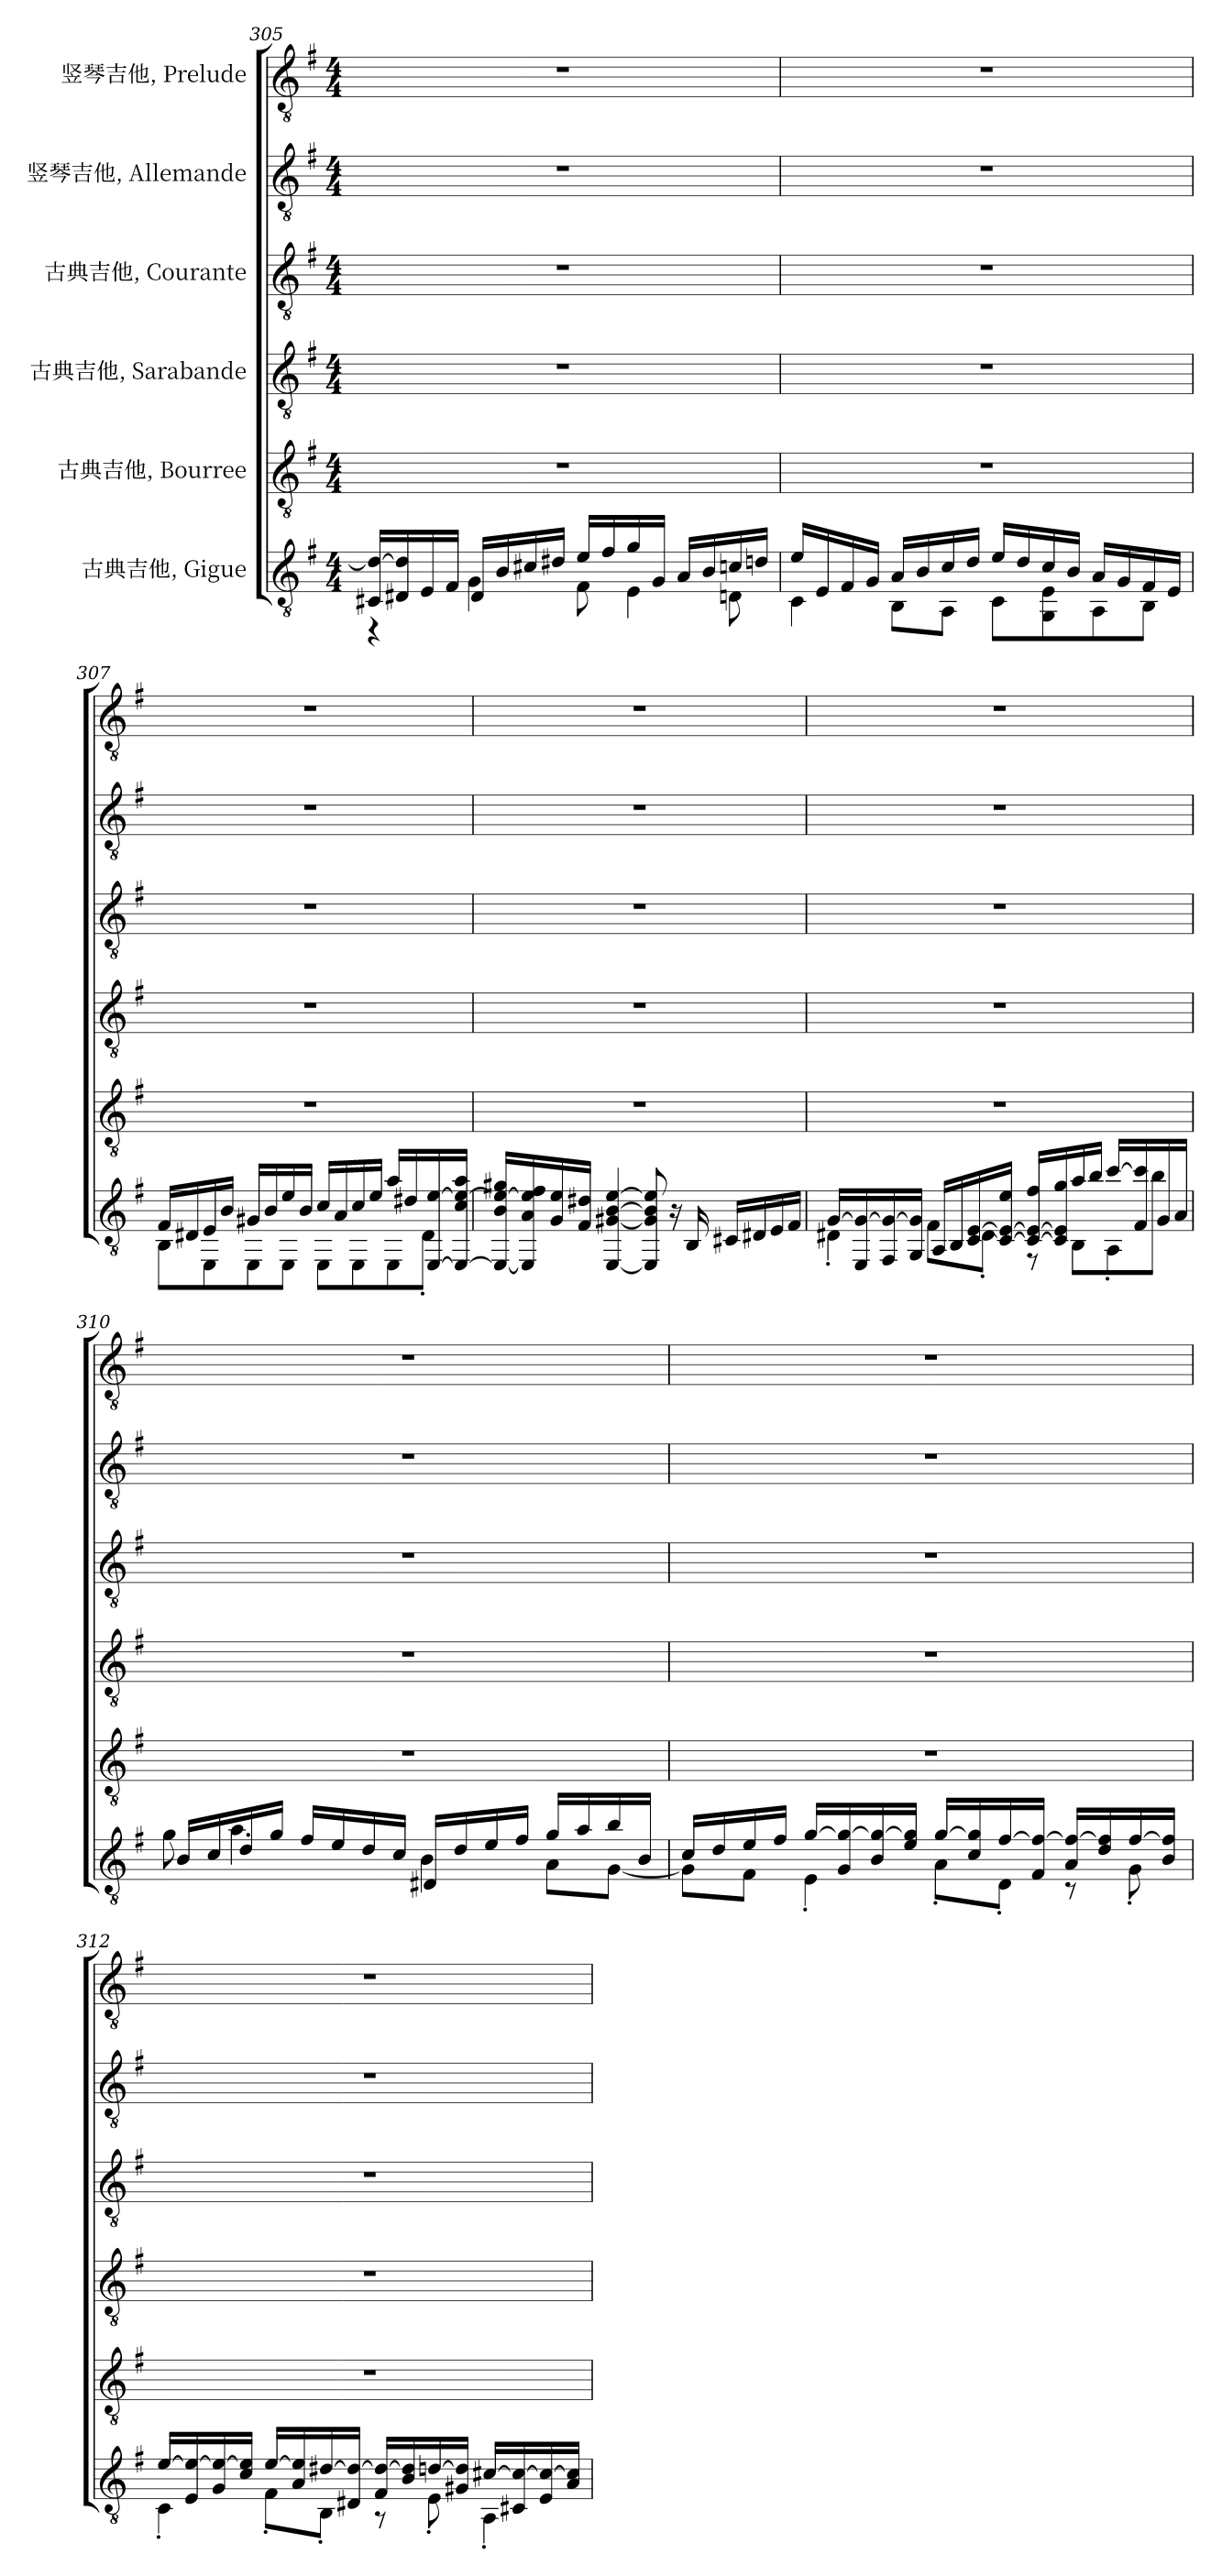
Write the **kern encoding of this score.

**kern	**kern	**kern	**kern	**kern	**kern
*part6	*part5	*part4	*part3	*part2	*part1
*staff6	*staff5	*staff4	*staff3	*staff2	*staff1
*I"古典吉他, Gigue	*I"古典吉他, Bourree	*I"古典吉他, Sarabande	*I"古典吉他, Courante	*I"竖琴吉他, Allemande	*I"竖琴吉他, Prelude
*clefGv2	*clefGv2	*clefGv2	*clefGv2	*clefGv2	*clefGv2
*k[f#]	*k[f#]	*k[f#]	*k[f#]	*k[f#]	*k[f#]
*M4/4	*M4/4	*M4/4	*M4/4	*M4/4	*M4/4
=305	=305	=305	=305	=305	=305
*^	*	*	*	*	*
16C#X/ 16d#/_LL	4r	1r	1r	1r	1r	1r
16D#X/ 16d#/]	.	.	.	.	.	.
16E/	.	.	.	.	.	.
16F#/JJ	.	.	.	.	.	.
16D#/LL	4G\	.	.	.	.	.
16B/	.	.	.	.	.	.
16c#X/	.	.	.	.	.	.
16d#X/JJ	.	.	.	.	.	.
16e/LL	8F#\	.	.	.	.	.
16f#/	.	.	.	.	.	.
16g/	4E\	.	.	.	.	.
16G/JJ	.	.	.	.	.	.
16A/LL	.	.	.	.	.	.
16B/	.	.	.	.	.	.
16cn/	8Dn\	.	.	.	.	.
16dn/JJ	.	.	.	.	.	.
!!LO:LB:g=z
=306	=306	=306	=306	=306	=306	=306
16e/LL	4C\	1r	1r	1r	1r	1r
16E/	.	.	.	.	.	.
16F#/	.	.	.	.	.	.
16G/JJ	.	.	.	.	.	.
16A/LL	8BB\L	.	.	.	.	.
16B/	.	.	.	.	.	.
16c/	8AA\J	.	.	.	.	.
16d/JJ	.	.	.	.	.	.
16e/LL	8C\L	.	.	.	.	.
16d/	.	.	.	.	.	.
16c/	8GG\ 8E\	.	.	.	.	.
16B/JJ	.	.	.	.	.	.
16A/LL	8AA\	.	.	.	.	.
16G/	.	.	.	.	.	.
16F#/	8BB\J	.	.	.	.	.
16E/JJ	.	.	.	.	.	.
=307	=307	=307	=307	=307	=307	=307
16F#/LL	8BB\L	1r	1r	1r	1r	1r
16D#X/	.	.	.	.	.	.
16E/	8EE\	.	.	.	.	.
16B/JJ	.	.	.	.	.	.
16G#X/LL	8EE\	.	.	.	.	.
16B/	.	.	.	.	.	.
16e/	8EE\J	.	.	.	.	.
16B/JJ	.	.	.	.	.	.
16c/LL	8EE\L	.	.	.	.	.
16A/	.	.	.	.	.	.
16c/	8EE\	.	.	.	.	.
16e/JJ	.	.	.	.	.	.
16a/LL	8EE\	.	.	.	.	.
16d#X/	.	.	.	.	.	.
[16EE/ [16e/	8D#'\J	.	.	.	.	.
16EE/_ 16c/ 16e/_ 16a/JJ	.	.	.	.	.	.
*v	*v	*	*	*	*	*
!!LO:PB:g=z
=308	=308	=308	=308	=308	=308
16EE/_ 16B/ 16e/_ 16g#X/LL	1r	1r	1r	1r	1r
16EE/] 16A/ 16e/] 16f#/	.	.	.	.	.
16G/ 16e/	.	.	.	.	.
16F#/ 16d#X/JJ	.	.	.	.	.
[4EE/ [4G#X/ [4B/ [4e/	.	.	.	.	.
8EE/] 8G#/] 8B/] 8e/]	.	.	.	.	.
16r	.	.	.	.	.
16BB/	.	.	.	.	.
16C#X/LL	.	.	.	.	.
16D#X/	.	.	.	.	.
16E/	.	.	.	.	.
16F#/JJ	.	.	.	.	.
!!LO:LB:g=z
=309	=309	=309	=309	=309	=309
*^	*	*	*	*	*
[16G/LL	4D#X'\	1r	1r	1r	1r	1r
16EE/ 16G/_	.	.	.	.	.	.
16FF#/ 16G/_	.	.	.	.	.	.
16GG/ 16G/]JJ	.	.	.	.	.	.
16AA/LL	8F#\L	.	.	.	.	.
16BB/	.	.	.	.	.	.
[16C/ [16E/	8D#'\J	.	.	.	.	.
16C/_ 16E/_ 16e/JJ	.	.	.	.	.	.
16C/_ 16E/_ 16f#/LL	8r	.	.	.	.	.
16C/] 16E/] 16g/	.	.	.	.	.	.
16a/	8BB\L	.	.	.	.	.
16b/JJ	.	.	.	.	.	.
[16cc/LL	8AA'\	.	.	.	.	.
16F#/ 16cc/]	.	.	.	.	.	.
16G/	8b\J	.	.	.	.	.
16A/JJ	.	.	.	.	.	.
!!LO:PB:g=z
=310	=310	=310	=310	=310	=310	=310
16B/LL	8g\	1r	1r	1r	1r	1r
16c/	.	.	.	.	.	.
16d/	4.a\	.	.	.	.	.
16g/JJ	.	.	.	.	.	.
16f#/LL	.	.	.	.	.	.
16e/	.	.	.	.	.	.
16d/	.	.	.	.	.	.
16c/JJ	.	.	.	.	.	.
16D#X/LL	4B\	.	.	.	.	.
16d/	.	.	.	.	.	.
16e/	.	.	.	.	.	.
16f#/JJ	.	.	.	.	.	.
16g/LL	8A\L	.	.	.	.	.
16a/	.	.	.	.	.	.
16b/	[8G\J	.	.	.	.	.
16B/JJ	.	.	.	.	.	.
=311	=311	=311	=311	=311	=311	=311
16c/LL	8G\L]	1r	1r	1r	1r	1r
16d/	.	.	.	.	.	.
16e/	8F#\J	.	.	.	.	.
16f#/JJ	.	.	.	.	.	.
[16g/LL	4E'\	.	.	.	.	.
16G/ 16g/_	.	.	.	.	.	.
16B/ 16g/_	.	.	.	.	.	.
16e/ 16g/]JJ	.	.	.	.	.	.
[16g/LL	8A'\L	.	.	.	.	.
16c/ 16g/]	.	.	.	.	.	.
[16f#/	8D'\J	.	.	.	.	.
16F#/ 16f#/_JJ	.	.	.	.	.	.
16A/ 16f#/_LL	8r	.	.	.	.	.
16d/ 16f#/]	.	.	.	.	.	.
[16f#/	8G'\	.	.	.	.	.
16B/ 16f#/]JJ	.	.	.	.	.	.
!!LO:LB:g=z
=312	=312	=312	=312	=312	=312	=312
[16e/LL	4C'\	1r	1r	1r	1r	1r
16E/ 16e/_	.	.	.	.	.	.
16G/ 16e/_	.	.	.	.	.	.
16c/ 16e/]JJ	.	.	.	.	.	.
[16e/LL	8F#'\L	.	.	.	.	.
16A/ 16e/]	.	.	.	.	.	.
[16d#X/	8BB'\J	.	.	.	.	.
16D#X/ 16d#/_JJ	.	.	.	.	.	.
16F#/ 16d#/_LL	8r	.	.	.	.	.
16B/ 16d#/]	.	.	.	.	.	.
[16dn/	8E'\	.	.	.	.	.
16G#X/ 16d/]JJ	.	.	.	.	.	.
[16c#X/LL	4AA'\	.	.	.	.	.
16C#X/ 16c#/_	.	.	.	.	.	.
16E/ 16c#/_	.	.	.	.	.	.
16A/ 16c#/]JJ	.	.	.	.	.	.
*v	*v	*	*	*	*	*
=	=	=	=	=	=
*-	*-	*-	*-	*-	*-
